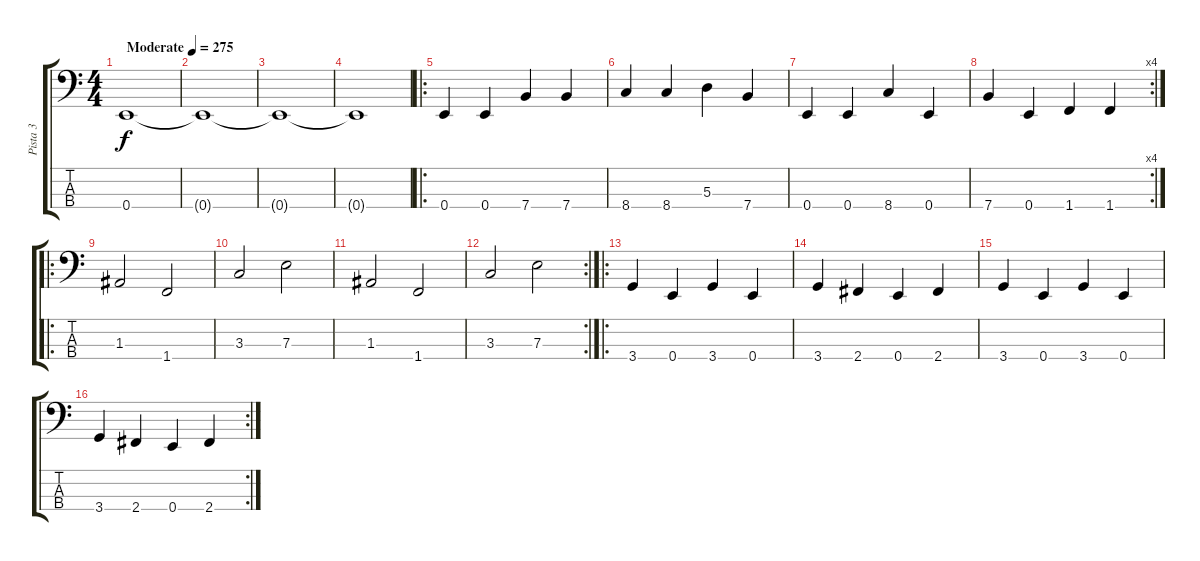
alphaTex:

\track ("Pista 3" "Pista 3") {instrument electricbassfinger}
\staff {score tabs}
\tuning (G2 D2 A1 E1) {hide}
\ts (4 4)
\tempo (275 "Moderate")
\clef f4
\ks c
0.4.1{dy f instrument electricbassfinger} |
0.4{t}.1 |
0.4{t}.1 |
0.4{t}.1 |
\ro
0.4.4 0.4.4 7.4.4 7.4.4 |
8.4.4 8.4.4 5.3.4 7.4.4 |
0.4.4 0.4.4 8.4.4 0.4.4 |
\rc 4
7.4.4 0.4.4 1.4.4 1.4.4 |
\ro
1.3.2 1.4.2 |
3.3.2 7.3.2 |
1.3.2 1.4.2 |
\rc 2
3.3.2 7.3.2 |
\ro
3.4.4 0.4.4 3.4.4 0.4.4 |
3.4.4 2.4.4 0.4.4 2.4.4 |
3.4.4 0.4.4 3.4.4 0.4.4 |
\rc 2
3.4.4 2.4.4 0.4.4 2.4.4
